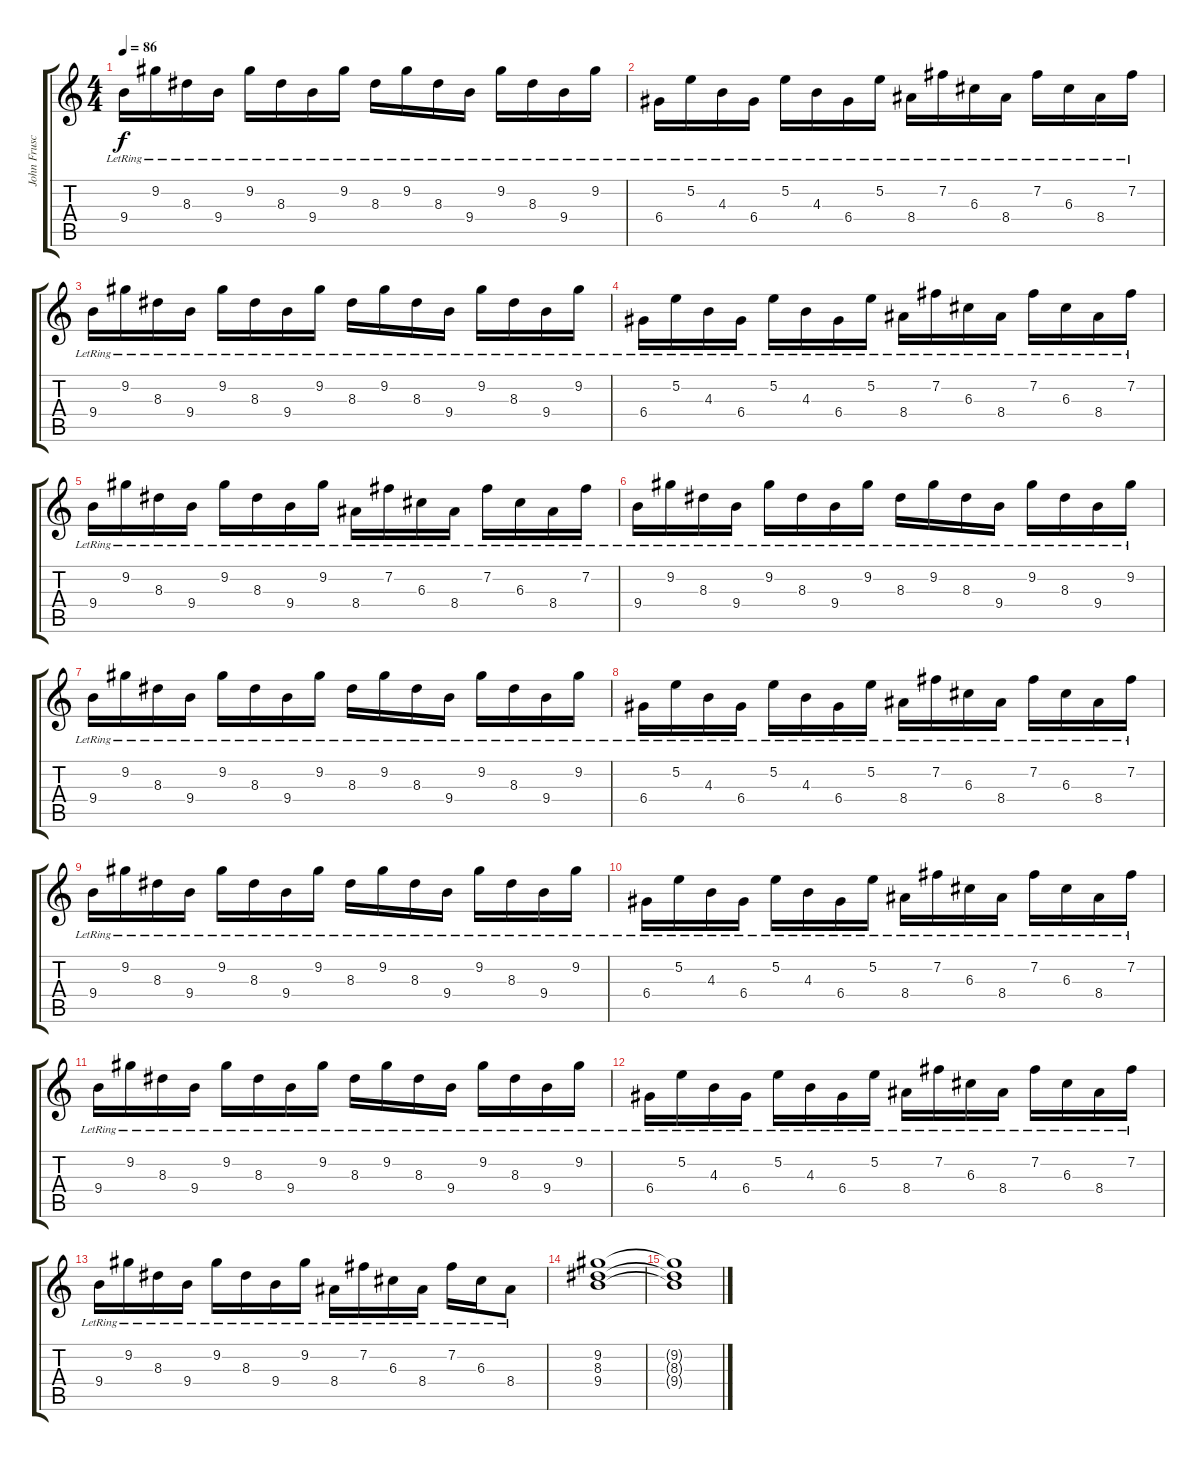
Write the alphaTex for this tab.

\track ("John Frusciante | Gtr. 1" "John Frusc") {instrument electricguitarclean}
\staff {score tabs}
\tuning (E4 B3 G3 D3 A2 E2) {hide}
\ts (4 4)
\tempo 86
\clef g2
\ks c
9.4{lr}.16{dy f} 9.2{lr}.16 8.3{lr}.16 9.4{lr}.16 9.2{lr}.16 8.3{lr}.16 9.4{lr}.16 9.2{lr}.16 8.3{lr}.16 9.2{lr}.16 8.3{lr}.16 9.4{lr}.16 9.2{lr}.16 8.3{lr}.16 9.4{lr}.16 9.2{lr}.16 |
6.4{lr}.16 5.2{lr}.16 4.3{lr}.16 6.4{lr}.16 5.2{lr}.16 4.3{lr}.16 6.4{lr}.16 5.2{lr}.16 8.4{lr}.16 7.2{lr}.16 6.3{lr}.16 8.4{lr}.16 7.2{lr}.16 6.3{lr}.16 8.4{lr}.16 7.2{lr}.16 |
9.4{lr}.16 9.2{lr}.16 8.3{lr}.16 9.4{lr}.16 9.2{lr}.16 8.3{lr}.16 9.4{lr}.16 9.2{lr}.16 8.3{lr}.16 9.2{lr}.16 8.3{lr}.16 9.4{lr}.16 9.2{lr}.16 8.3{lr}.16 9.4{lr}.16 9.2{lr}.16 |
6.4{lr}.16 5.2{lr}.16 4.3{lr}.16 6.4{lr}.16 5.2{lr}.16 4.3{lr}.16 6.4{lr}.16 5.2{lr}.16 8.4{lr}.16 7.2{lr}.16 6.3{lr}.16 8.4{lr}.16 7.2{lr}.16 6.3{lr}.16 8.4{lr}.16 7.2{lr}.16 |
9.4{lr}.16 9.2{lr}.16 8.3{lr}.16 9.4{lr}.16 9.2{lr}.16 8.3{lr}.16 9.4{lr}.16 9.2{lr}.16 8.4{lr}.16 7.2{lr}.16 6.3{lr}.16 8.4{lr}.16 7.2{lr}.16 6.3{lr}.16 8.4{lr}.16 7.2{lr}.16 |
9.4{lr}.16 9.2{lr}.16 8.3{lr}.16 9.4{lr}.16 9.2{lr}.16 8.3{lr}.16 9.4{lr}.16 9.2{lr}.16 8.3{lr}.16 9.2{lr}.16 8.3{lr}.16 9.4{lr}.16 9.2{lr}.16 8.3{lr}.16 9.4{lr}.16 9.2{lr}.16 |
9.4{lr}.16 9.2{lr}.16 8.3{lr}.16 9.4{lr}.16 9.2{lr}.16 8.3{lr}.16 9.4{lr}.16 9.2{lr}.16 8.3{lr}.16 9.2{lr}.16 8.3{lr}.16 9.4{lr}.16 9.2{lr}.16 8.3{lr}.16 9.4{lr}.16 9.2{lr}.16 |
6.4{lr}.16 5.2{lr}.16 4.3{lr}.16 6.4{lr}.16 5.2{lr}.16 4.3{lr}.16 6.4{lr}.16 5.2{lr}.16 8.4{lr}.16 7.2{lr}.16 6.3{lr}.16 8.4{lr}.16 7.2{lr}.16 6.3{lr}.16 8.4{lr}.16 7.2{lr}.16 |
9.4{lr}.16 9.2{lr}.16 8.3{lr}.16 9.4{lr}.16 9.2{lr}.16 8.3{lr}.16 9.4{lr}.16 9.2{lr}.16 8.3{lr}.16 9.2{lr}.16 8.3{lr}.16 9.4{lr}.16 9.2{lr}.16 8.3{lr}.16 9.4{lr}.16 9.2{lr}.16 |
6.4{lr}.16 5.2{lr}.16 4.3{lr}.16 6.4{lr}.16 5.2{lr}.16 4.3{lr}.16 6.4{lr}.16 5.2{lr}.16 8.4{lr}.16 7.2{lr}.16 6.3{lr}.16 8.4{lr}.16 7.2{lr}.16 6.3{lr}.16 8.4{lr}.16 7.2{lr}.16 |
9.4{lr}.16 9.2{lr}.16 8.3{lr}.16 9.4{lr}.16 9.2{lr}.16 8.3{lr}.16 9.4{lr}.16 9.2{lr}.16 8.3{lr}.16 9.2{lr}.16 8.3{lr}.16 9.4{lr}.16 9.2{lr}.16 8.3{lr}.16 9.4{lr}.16 9.2{lr}.16 |
6.4{lr}.16 5.2{lr}.16 4.3{lr}.16 6.4{lr}.16 5.2{lr}.16 4.3{lr}.16 6.4{lr}.16 5.2{lr}.16 8.4{lr}.16 7.2{lr}.16 6.3{lr}.16 8.4{lr}.16 7.2{lr}.16 6.3{lr}.16 8.4{lr}.16 7.2{lr}.16 |
9.4{lr}.16 9.2{lr}.16 8.3{lr}.16 9.4{lr}.16 9.2{lr}.16 8.3{lr}.16 9.4{lr}.16 9.2{lr}.16 8.4{lr}.16 7.2{lr}.16 6.3{lr}.16 8.4{lr}.16 7.2{lr}.16 6.3{lr}.16 8.4{lr}.8 |
(9.2 8.3 9.4).1 |
(9.2{t} 8.3{t} 9.4{t}).1
